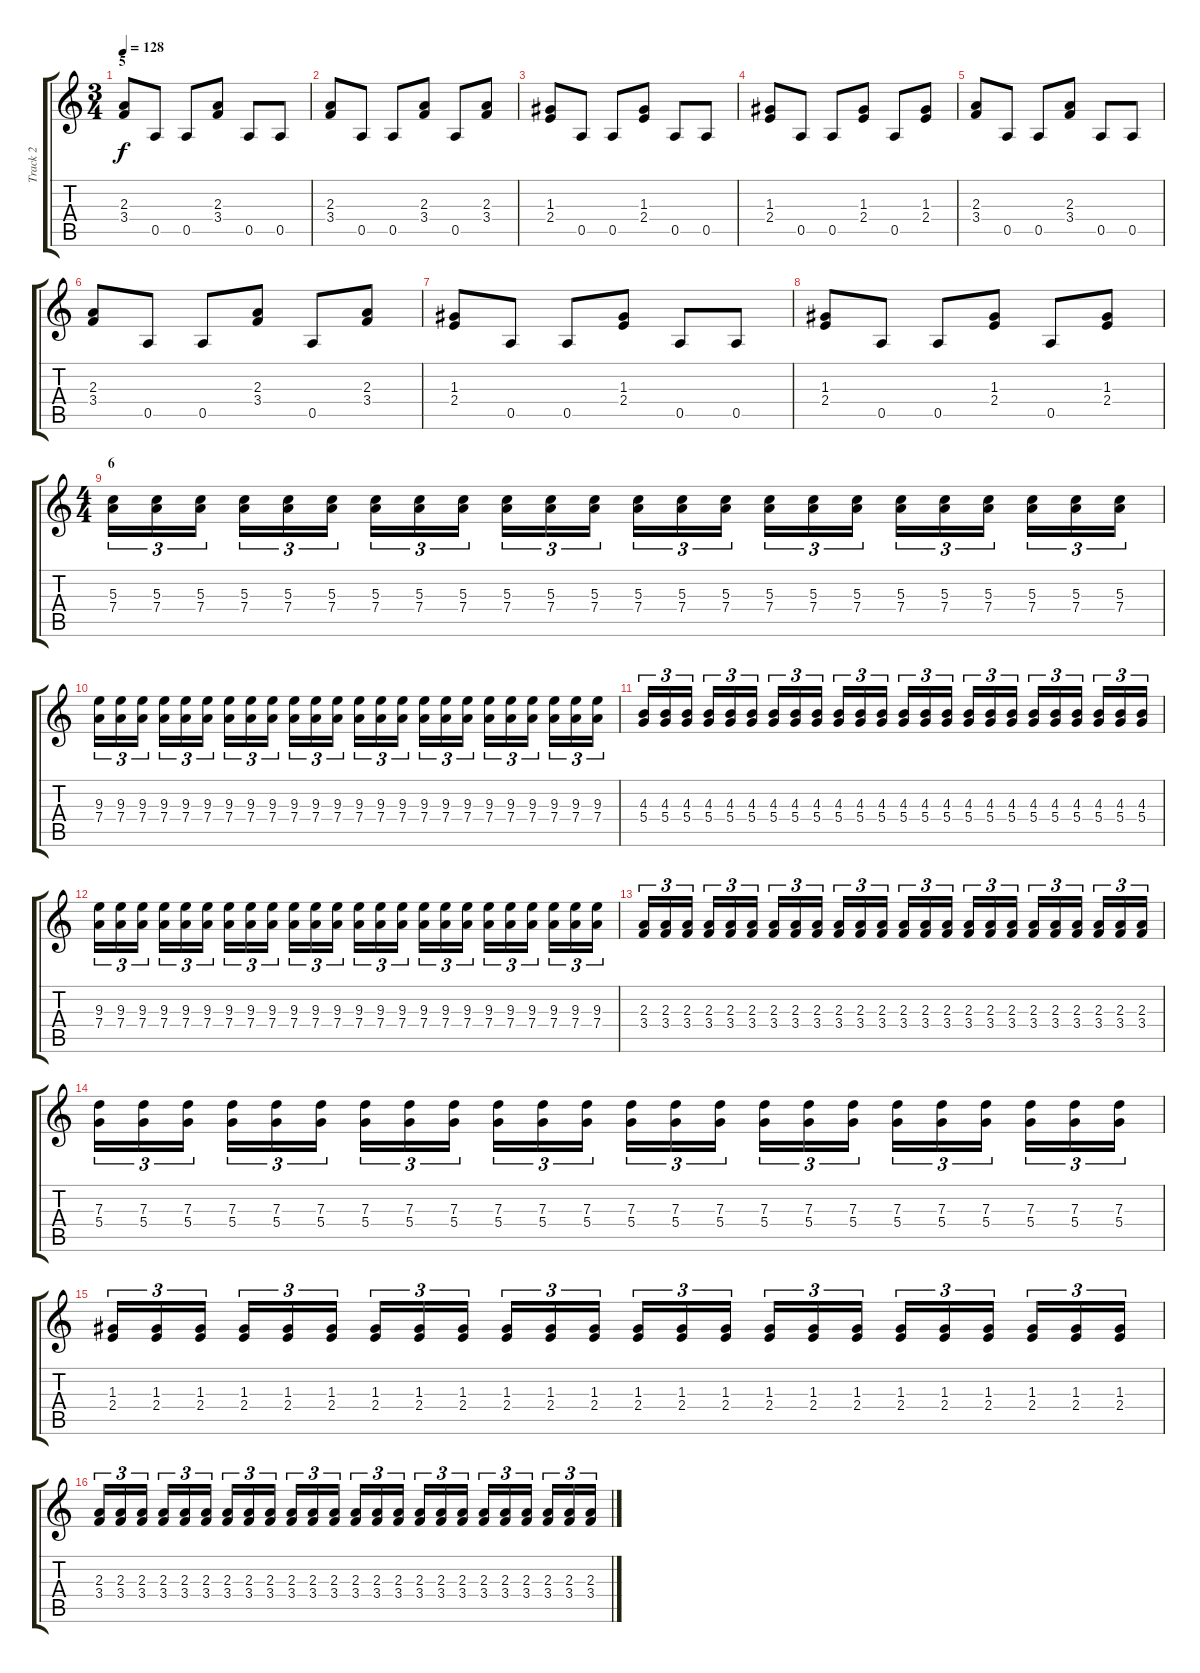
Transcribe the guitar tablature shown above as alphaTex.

\track ("Track 2" "Track 2") {instrument distortionguitar}
\staff {score tabs}
\tuning (E4 B3 G3 D3 A2 E2) {hide}
\ts (3 4)
\section ("" "5")
\tempo 128
\clef g2
\ks c
(2.3 3.4).8{dy f} 0.5.8 0.5.8 (2.3 3.4).8 0.5.8 0.5.8 |
(2.3 3.4).8 0.5.8 0.5.8 (2.3 3.4).8 0.5.8 (2.3 3.4).8 |
(1.3 2.4).8 0.5.8 0.5.8 (1.3 2.4).8 0.5.8 0.5.8 |
(1.3 2.4).8 0.5.8 0.5.8 (1.3 2.4).8 0.5.8 (1.3 2.4).8 |
(2.3 3.4).8 0.5.8 0.5.8 (2.3 3.4).8 0.5.8 0.5.8 |
(2.3 3.4).8 0.5.8 0.5.8 (2.3 3.4).8 0.5.8 (2.3 3.4).8 |
(1.3 2.4).8 0.5.8 0.5.8 (1.3 2.4).8 0.5.8 0.5.8 |
(1.3 2.4).8 0.5.8 0.5.8 (1.3 2.4).8 0.5.8 (1.3 2.4).8 |
\ts (4 4)
\section ("" "6")
(5.3 7.4).16{tu (3 2)} (5.3 7.4).16{tu (3 2)} (5.3 7.4).16{tu (3 2)} (5.3 7.4).16{tu (3 2)} (5.3 7.4).16{tu (3 2)} (5.3 7.4).16{tu (3 2)} (5.3 7.4).16{tu (3 2)} (5.3 7.4).16{tu (3 2)} (5.3 7.4).16{tu (3 2)} (5.3 7.4).16{tu (3 2)} (5.3 7.4).16{tu (3 2)} (5.3 7.4).16{tu (3 2)} (5.3 7.4).16{tu (3 2)} (5.3 7.4).16{tu (3 2)} (5.3 7.4).16{tu (3 2)} (5.3 7.4).16{tu (3 2)} (5.3 7.4).16{tu (3 2)} (5.3 7.4).16{tu (3 2)} (5.3 7.4).16{tu (3 2)} (5.3 7.4).16{tu (3 2)} (5.3 7.4).16{tu (3 2)} (5.3 7.4).16{tu (3 2)} (5.3 7.4).16{tu (3 2)} (5.3 7.4).16{tu (3 2)} |
(9.3 7.4).16{tu (3 2)} (9.3 7.4).16{tu (3 2)} (9.3 7.4).16{tu (3 2)} (9.3 7.4).16{tu (3 2)} (9.3 7.4).16{tu (3 2)} (9.3 7.4).16{tu (3 2)} (9.3 7.4).16{tu (3 2)} (9.3 7.4).16{tu (3 2)} (9.3 7.4).16{tu (3 2)} (9.3 7.4).16{tu (3 2)} (9.3 7.4).16{tu (3 2)} (9.3 7.4).16{tu (3 2)} (9.3 7.4).16{tu (3 2)} (9.3 7.4).16{tu (3 2)} (9.3 7.4).16{tu (3 2)} (9.3 7.4).16{tu (3 2)} (9.3 7.4).16{tu (3 2)} (9.3 7.4).16{tu (3 2)} (9.3 7.4).16{tu (3 2)} (9.3 7.4).16{tu (3 2)} (9.3 7.4).16{tu (3 2)} (9.3 7.4).16{tu (3 2)} (9.3 7.4).16{tu (3 2)} (9.3 7.4).16{tu (3 2)} |
(4.3 5.4).16{tu (3 2)} (4.3 5.4).16{tu (3 2)} (4.3 5.4).16{tu (3 2)} (4.3 5.4).16{tu (3 2)} (4.3 5.4).16{tu (3 2)} (4.3 5.4).16{tu (3 2)} (4.3 5.4).16{tu (3 2)} (4.3 5.4).16{tu (3 2)} (4.3 5.4).16{tu (3 2)} (4.3 5.4).16{tu (3 2)} (4.3 5.4).16{tu (3 2)} (4.3 5.4).16{tu (3 2)} (4.3 5.4).16{tu (3 2)} (4.3 5.4).16{tu (3 2)} (4.3 5.4).16{tu (3 2)} (4.3 5.4).16{tu (3 2)} (4.3 5.4).16{tu (3 2)} (4.3 5.4).16{tu (3 2)} (4.3 5.4).16{tu (3 2)} (4.3 5.4).16{tu (3 2)} (4.3 5.4).16{tu (3 2)} (4.3 5.4).16{tu (3 2)} (4.3 5.4).16{tu (3 2)} (4.3 5.4).16{tu (3 2)} |
(9.3 7.4).16{tu (3 2)} (9.3 7.4).16{tu (3 2)} (9.3 7.4).16{tu (3 2)} (9.3 7.4).16{tu (3 2)} (9.3 7.4).16{tu (3 2)} (9.3 7.4).16{tu (3 2)} (9.3 7.4).16{tu (3 2)} (9.3 7.4).16{tu (3 2)} (9.3 7.4).16{tu (3 2)} (9.3 7.4).16{tu (3 2)} (9.3 7.4).16{tu (3 2)} (9.3 7.4).16{tu (3 2)} (9.3 7.4).16{tu (3 2)} (9.3 7.4).16{tu (3 2)} (9.3 7.4).16{tu (3 2)} (9.3 7.4).16{tu (3 2)} (9.3 7.4).16{tu (3 2)} (9.3 7.4).16{tu (3 2)} (9.3 7.4).16{tu (3 2)} (9.3 7.4).16{tu (3 2)} (9.3 7.4).16{tu (3 2)} (9.3 7.4).16{tu (3 2)} (9.3 7.4).16{tu (3 2)} (9.3 7.4).16{tu (3 2)} |
(2.3 3.4).16{tu (3 2)} (2.3 3.4).16{tu (3 2)} (2.3 3.4).16{tu (3 2)} (2.3 3.4).16{tu (3 2)} (2.3 3.4).16{tu (3 2)} (2.3 3.4).16{tu (3 2)} (2.3 3.4).16{tu (3 2)} (2.3 3.4).16{tu (3 2)} (2.3 3.4).16{tu (3 2)} (2.3 3.4).16{tu (3 2)} (2.3 3.4).16{tu (3 2)} (2.3 3.4).16{tu (3 2)} (2.3 3.4).16{tu (3 2)} (2.3 3.4).16{tu (3 2)} (2.3 3.4).16{tu (3 2)} (2.3 3.4).16{tu (3 2)} (2.3 3.4).16{tu (3 2)} (2.3 3.4).16{tu (3 2)} (2.3 3.4).16{tu (3 2)} (2.3 3.4).16{tu (3 2)} (2.3 3.4).16{tu (3 2)} (2.3 3.4).16{tu (3 2)} (2.3 3.4).16{tu (3 2)} (2.3 3.4).16{tu (3 2)} |
(7.3 5.4).16{tu (3 2)} (7.3 5.4).16{tu (3 2)} (7.3 5.4).16{tu (3 2)} (7.3 5.4).16{tu (3 2)} (7.3 5.4).16{tu (3 2)} (7.3 5.4).16{tu (3 2)} (7.3 5.4).16{tu (3 2)} (7.3 5.4).16{tu (3 2)} (7.3 5.4).16{tu (3 2)} (7.3 5.4).16{tu (3 2)} (7.3 5.4).16{tu (3 2)} (7.3 5.4).16{tu (3 2)} (7.3 5.4).16{tu (3 2)} (7.3 5.4).16{tu (3 2)} (7.3 5.4).16{tu (3 2)} (7.3 5.4).16{tu (3 2)} (7.3 5.4).16{tu (3 2)} (7.3 5.4).16{tu (3 2)} (7.3 5.4).16{tu (3 2)} (7.3 5.4).16{tu (3 2)} (7.3 5.4).16{tu (3 2)} (7.3 5.4).16{tu (3 2)} (7.3 5.4).16{tu (3 2)} (7.3 5.4).16{tu (3 2)} |
(1.3 2.4).16{tu (3 2)} (1.3 2.4).16{tu (3 2)} (1.3 2.4).16{tu (3 2)} (1.3 2.4).16{tu (3 2)} (1.3 2.4).16{tu (3 2)} (1.3 2.4).16{tu (3 2)} (1.3 2.4).16{tu (3 2)} (1.3 2.4).16{tu (3 2)} (1.3 2.4).16{tu (3 2)} (1.3 2.4).16{tu (3 2)} (1.3 2.4).16{tu (3 2)} (1.3 2.4).16{tu (3 2)} (1.3 2.4).16{tu (3 2)} (1.3 2.4).16{tu (3 2)} (1.3 2.4).16{tu (3 2)} (1.3 2.4).16{tu (3 2)} (1.3 2.4).16{tu (3 2)} (1.3 2.4).16{tu (3 2)} (1.3 2.4).16{tu (3 2)} (1.3 2.4).16{tu (3 2)} (1.3 2.4).16{tu (3 2)} (1.3 2.4).16{tu (3 2)} (1.3 2.4).16{tu (3 2)} (1.3 2.4).16{tu (3 2)} |
(2.3 3.4).16{tu (3 2)} (2.3 3.4).16{tu (3 2)} (2.3 3.4).16{tu (3 2)} (2.3 3.4).16{tu (3 2)} (2.3 3.4).16{tu (3 2)} (2.3 3.4).16{tu (3 2)} (2.3 3.4).16{tu (3 2)} (2.3 3.4).16{tu (3 2)} (2.3 3.4).16{tu (3 2)} (2.3 3.4).16{tu (3 2)} (2.3 3.4).16{tu (3 2)} (2.3 3.4).16{tu (3 2)} (2.3 3.4).16{tu (3 2)} (2.3 3.4).16{tu (3 2)} (2.3 3.4).16{tu (3 2)} (2.3 3.4).16{tu (3 2)} (2.3 3.4).16{tu (3 2)} (2.3 3.4).16{tu (3 2)} (2.3 3.4).16{tu (3 2)} (2.3 3.4).16{tu (3 2)} (2.3 3.4).16{tu (3 2)} (2.3 3.4).16{tu (3 2)} (2.3 3.4).16{tu (3 2)} (2.3 3.4).16{tu (3 2)}
